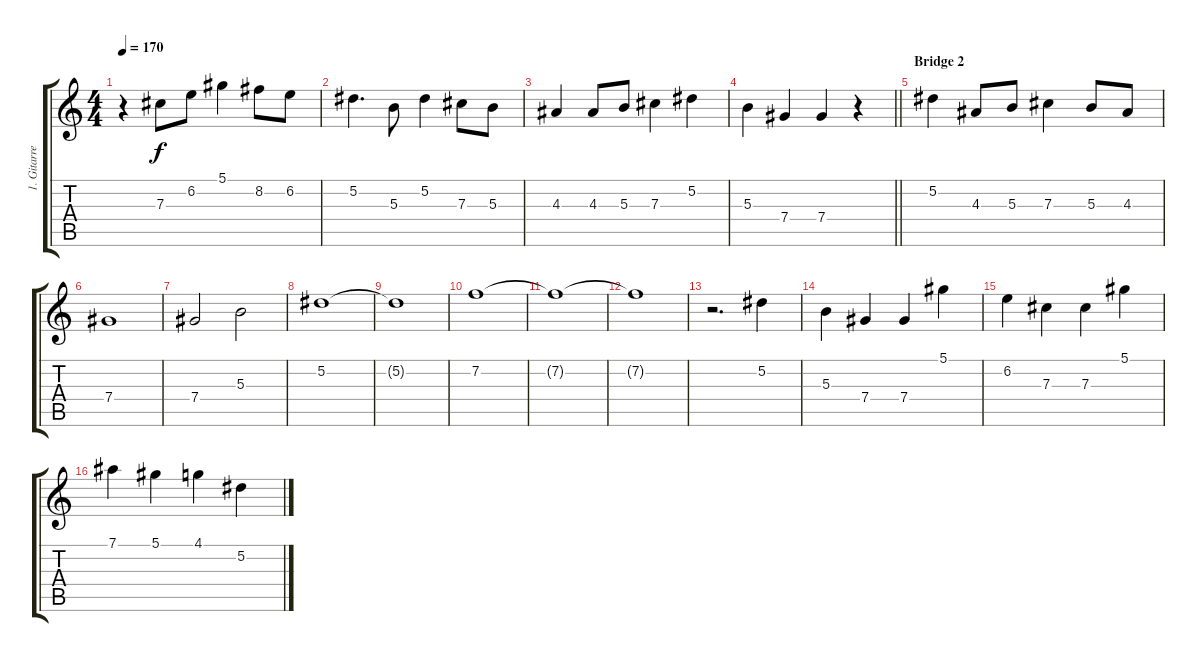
\track ("1. Gitarre" "1. Gitarre") {instrument overdrivenguitar}
\staff {score tabs}
\tuning (Eb4 Bb3 Gb3 Db3 Ab2 Eb2) {hide}
\ts (4 4)
\tempo 170
\clef g2
\ks c
r.4{dy f} 7.3.8 6.2.8 5.1.4 8.2.8 6.2.8 |
5.2.4{d} 5.3.8 5.2.4 7.3.8 5.3.8 |
4.3.4 4.3.8 5.3.8 7.3.4 5.2.4 |
\barLineRight lightlight
5.3.4 7.4.4 7.4.4 r.4 |
\section ("" "Bridge 2")
5.2.4 4.3.8 5.3.8 7.3.4 5.3.8 4.3.8 |
7.4.1 |
7.4.2 5.3.2 |
5.2.1 |
5.2{t}.1 |
7.2.1 |
7.2{t}.1 |
7.2{t}.1 |
r.2{d} 5.2.4 |
5.3.4 7.4.4 7.4.4 5.1.4 |
6.2.4 7.3.4 7.3.4 5.1.4 |
7.1.4 5.1.4 4.1.4 5.2.4
